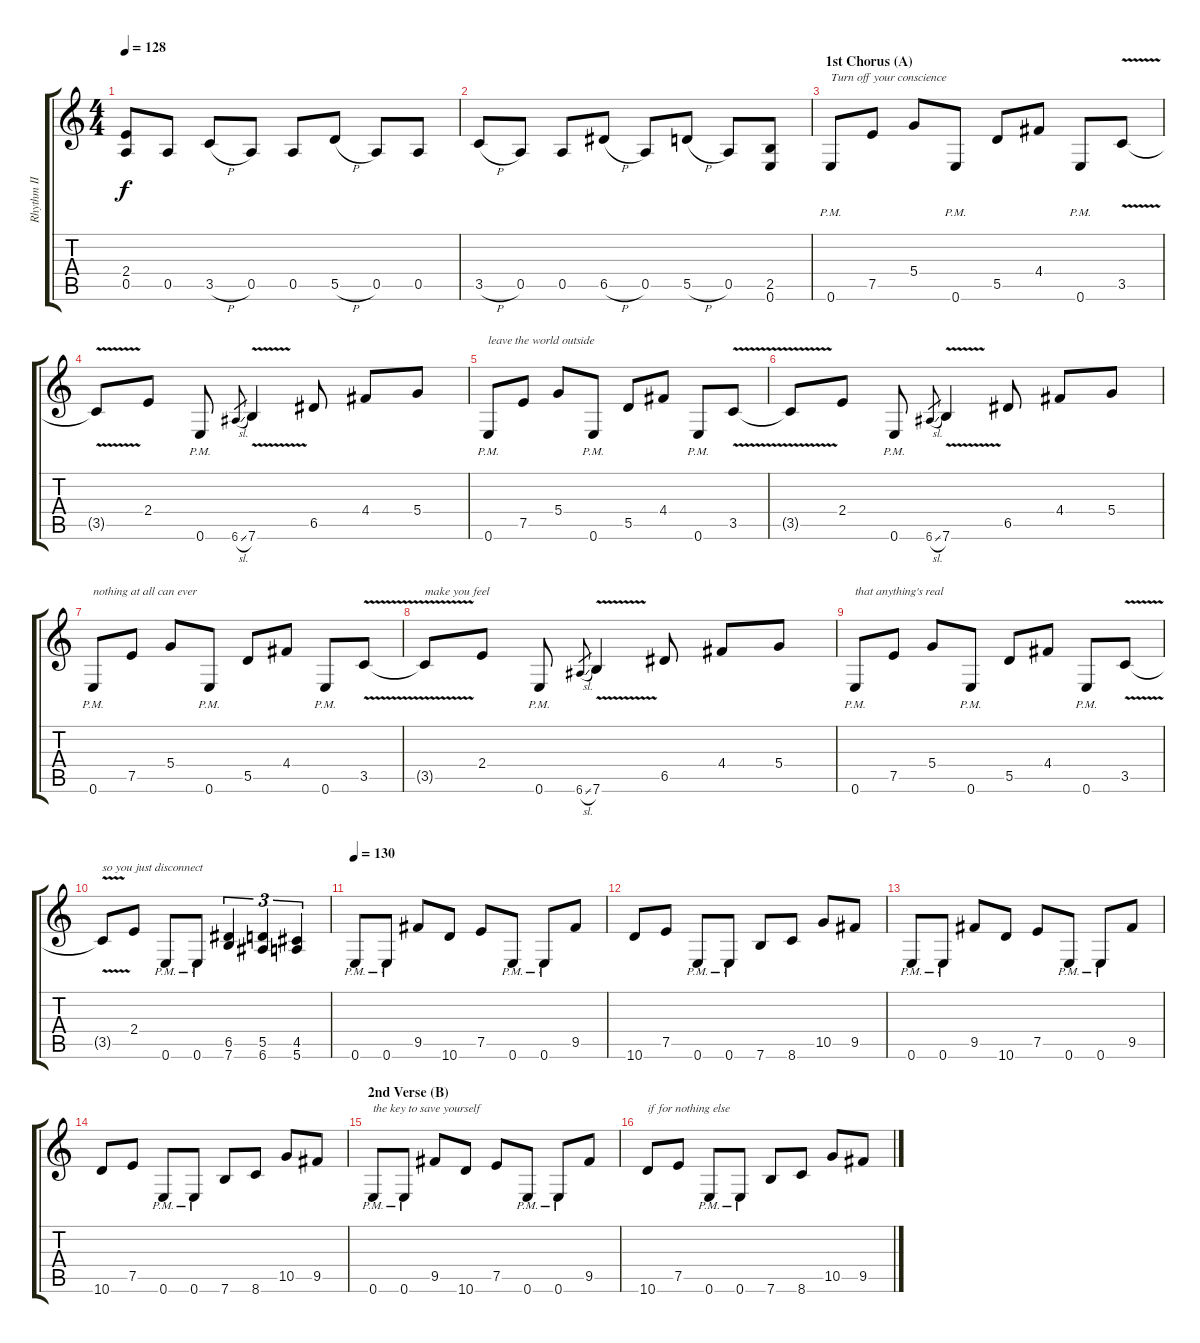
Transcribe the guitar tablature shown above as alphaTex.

\track ("Rhythm II" "Rhythm II") {instrument distortionguitar}
\staff {score tabs}
\tuning (E4 B3 G3 D3 A2 E2) {hide}
\ts (4 4)
\tempo 128
\clef g2
\ks c
(2.4{t} 0.5{t}).8{dy f} 0.5.8 3.5{h}.8 0.5.8 0.5.8 5.5{h}.8 0.5.8 0.5.8 |
3.5{h}.8 0.5.8 0.5.8 6.5{h}.8 0.5.8 5.5{h}.8 0.5.8 (2.5 0.6).8 |
\section ("" "1st Chorus (A)")
0.6{pm}.8{txt "Turn off your conscience"} 7.5.8 5.4.8 0.6{pm}.8 5.5.8 4.4.8 0.6{pm}.8 3.5{v}.8 |
3.5{t}.8 2.4.8 0.6{pm}.8 6.6{sl}.8{gr} 7.6{v}.4 6.5.8 4.4.8 5.4.8 |
0.6{pm}.8{txt "leave the world outside"} 7.5.8 5.4.8 0.6{pm}.8 5.5.8 4.4.8 0.6{pm}.8 3.5{v}.8 |
3.5{t}.8 2.4.8 0.6{pm}.8 6.6{sl}.8{gr} 7.6{v}.4 6.5.8 4.4.8 5.4.8 |
0.6{pm}.8{txt "nothing at all can ever"} 7.5.8 5.4.8 0.6{pm}.8 5.5.8 4.4.8 0.6{pm}.8 3.5{v}.8 |
3.5{t}.8{txt "make you feel"} 2.4.8 0.6{pm}.8 6.6{sl}.8{gr} 7.6{v}.4 6.5.8 4.4.8 5.4.8 |
0.6{pm}.8{txt "that anything's real"} 7.5.8 5.4.8 0.6{pm}.8 5.5.8 4.4.8 0.6{pm}.8 3.5{v}.8 |
3.5{t}.8{txt "so you just disconnect"} 2.4.8 0.6{pm}.8 0.6{pm}.8 (6.5 7.6).4{tu (3 2)} (5.5 6.6).4{tu (3 2)} (4.5 5.6).4{tu (3 2)} |
\tempo 130
0.6{pm}.8 0.6{pm}.8 9.5.8 10.6.8 7.5.8 0.6{pm}.8 0.6{pm}.8 9.5.8 |
10.6.8 7.5.8 0.6{pm}.8 0.6{pm}.8 7.6.8 8.6.8 10.5.8 9.5.8 |
0.6{pm}.8 0.6{pm}.8 9.5.8 10.6.8 7.5.8 0.6{pm}.8 0.6{pm}.8 9.5.8 |
10.6.8 7.5.8 0.6{pm}.8 0.6{pm}.8 7.6.8 8.6.8 10.5.8 9.5.8 |
\section ("" "2nd Verse (B)")
0.6{pm}.8{txt "the key to save yourself"} 0.6{pm}.8 9.5.8 10.6.8 7.5.8 0.6{pm}.8 0.6{pm}.8 9.5.8 |
10.6.8{txt "if for nothing else"} 7.5.8 0.6{pm}.8 0.6{pm}.8 7.6.8 8.6.8 10.5.8 9.5.8
